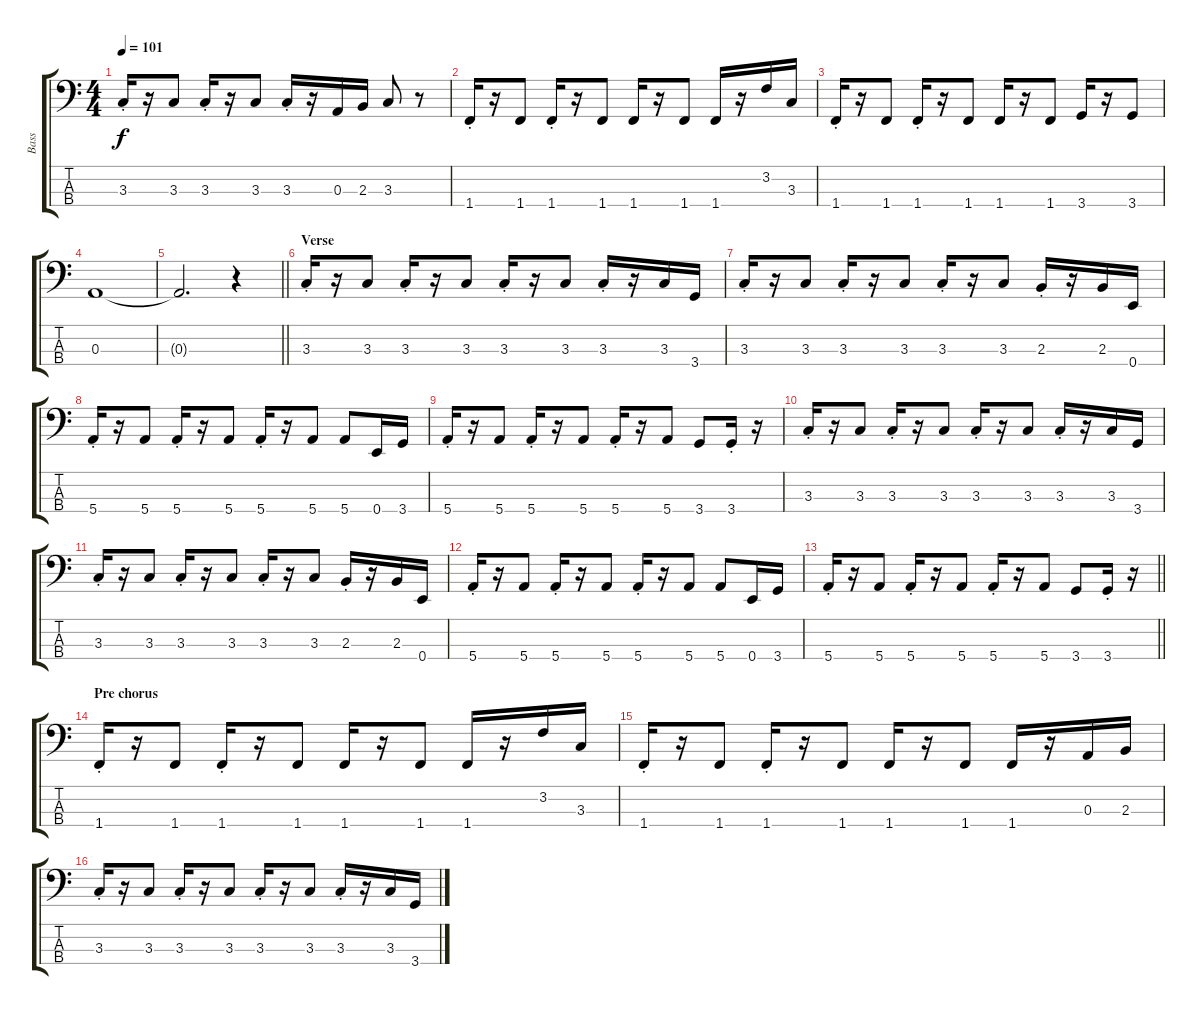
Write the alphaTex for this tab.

\track ("Bass" "Bass") {instrument electricbassfinger}
\staff {score tabs}
\tuning (G2 D2 A1 E1) {hide}
\ts (4 4)
\tempo 101
\clef f4
\ks c
3.3{st}.16{dy f} r.16 3.3.8 3.3{st}.16 r.16 3.3.8 3.3{st}.16 r.16 0.3.16 2.3.16 3.3.8 r.8 |
1.4{st}.16 r.16 1.4.8 1.4{st}.16 r.16 1.4.8 1.4.16 r.16 1.4.8 1.4.16 r.16 3.2.16 3.3.16 |
1.4{st}.16 r.16 1.4.8 1.4{st}.16 r.16 1.4.8 1.4.16 r.16 1.4.8 3.4.16 r.16 3.4.8 |
0.3.1 |
\barLineRight lightlight
0.3{t}.2{d} r.4 |
\section ("" "Verse")
3.3{st}.16 r.16 3.3.8 3.3{st}.16 r.16 3.3.8 3.3{st}.16 r.16 3.3.8 3.3{st}.16 r.16 3.3.16 3.4.16 |
3.3{st}.16 r.16 3.3.8 3.3{st}.16 r.16 3.3.8 3.3{st}.16 r.16 3.3.8 2.3{st}.16 r.16 2.3.16 0.4.16 |
5.4{st}.16 r.16 5.4.8 5.4{st}.16 r.16 5.4.8 5.4{st}.16 r.16 5.4.8 5.4.8 0.4.16 3.4.16 |
5.4{st}.16 r.16 5.4.8 5.4{st}.16 r.16 5.4.8 5.4{st}.16 r.16 5.4.8 3.4.8 3.4{st}.16 r.16 |
3.3{st}.16 r.16 3.3.8 3.3{st}.16 r.16 3.3.8 3.3{st}.16 r.16 3.3.8 3.3{st}.16 r.16 3.3.16 3.4.16 |
3.3{st}.16 r.16 3.3.8 3.3{st}.16 r.16 3.3.8 3.3{st}.16 r.16 3.3.8 2.3{st}.16 r.16 2.3.16 0.4.16 |
5.4{st}.16 r.16 5.4.8 5.4{st}.16 r.16 5.4.8 5.4{st}.16 r.16 5.4.8 5.4.8 0.4.16 3.4.16 |
\barLineRight lightlight
5.4{st}.16 r.16 5.4.8 5.4{st}.16 r.16 5.4.8 5.4{st}.16 r.16 5.4.8 3.4.8 3.4{st}.16 r.16 |
\section ("" "Pre chorus")
1.4{st}.16 r.16 1.4.8 1.4{st}.16 r.16 1.4.8 1.4.16 r.16 1.4.8 1.4.16 r.16 3.2.16 3.3.16 |
1.4{st}.16 r.16 1.4.8 1.4{st}.16 r.16 1.4.8 1.4.16 r.16 1.4.8 1.4.16 r.16 0.3.16 2.3.16 |
3.3{st}.16 r.16 3.3.8 3.3{st}.16 r.16 3.3.8 3.3{st}.16 r.16 3.3.8 3.3{st}.16 r.16 3.3.16 3.4.16
